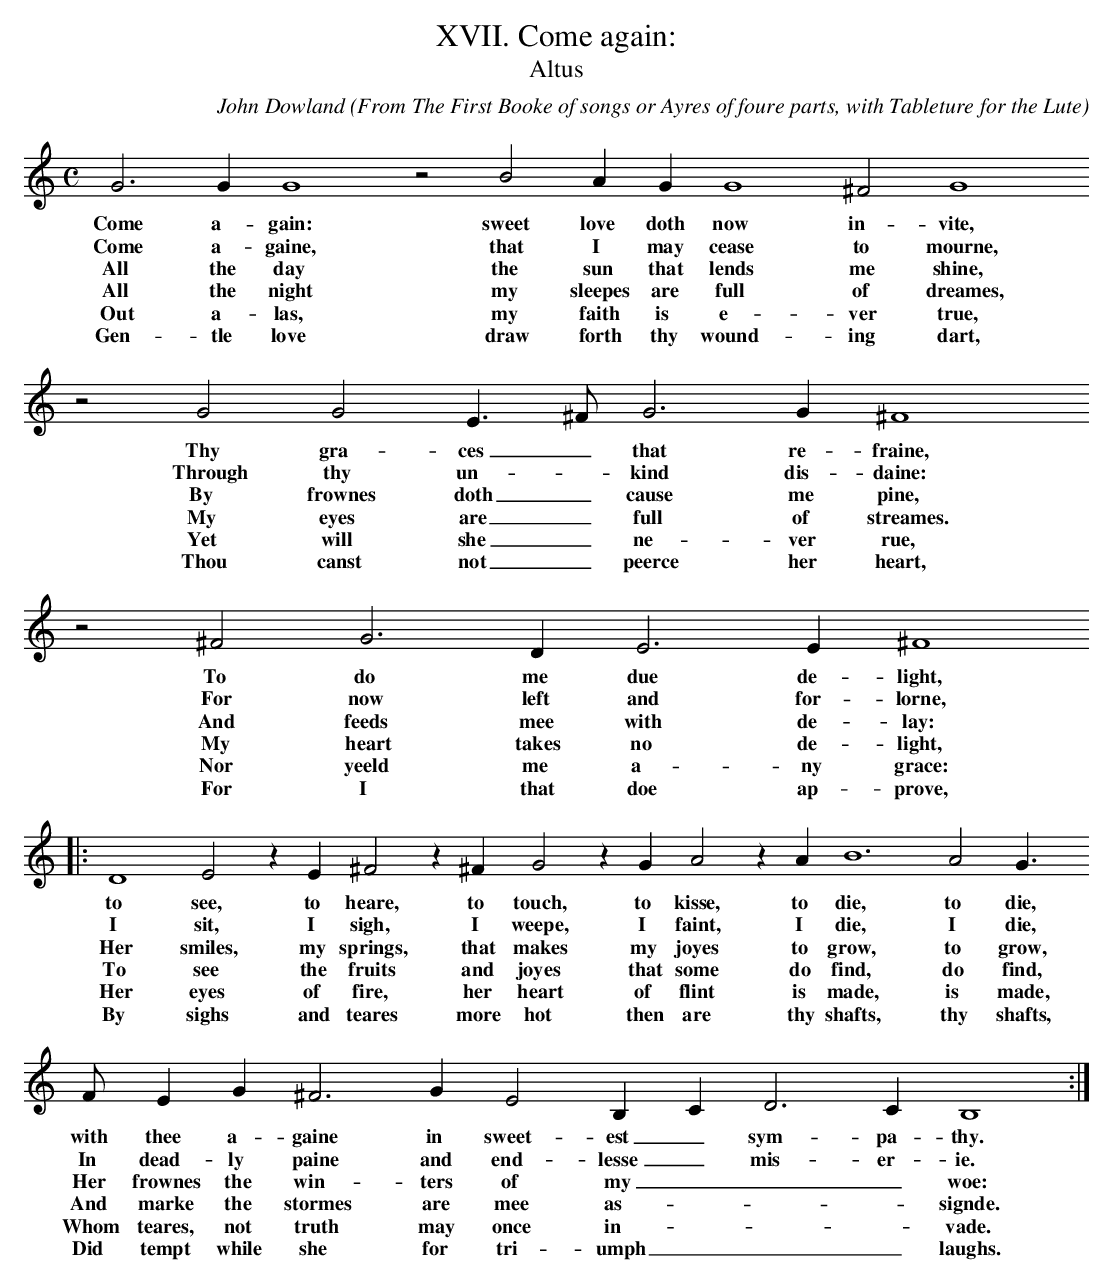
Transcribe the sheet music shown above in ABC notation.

X:1
T:XVII. Come again:
T:Altus
C: John Dowland
O: From The First Booke of songs or Ayres of foure parts, with Tableture for the Lute
L:1/4
M:C
K:Gmix
G3 G G4 z2 B2 A G G4 ^F2 G4
w:Come a- gain: sweet love doth now in- vite,
w:Come a- gaine, that I may cease to mourne,
w:All the day the sun that lends me shine,
w:All the night my sleepes are full of dreames,
w:Out a- las, my faith is e- ver true,
w:Gen- tle love draw forth thy wound- ing dart,
z2 G2 G2 E > ^F G3 G ^F4
w:Thy gra- ces _ that re- fraine,
w:Through thy un- * kind dis- daine:
w:By frownes doth _ cause me pine,
w:My eyes are _ full of streames.
w:Yet will she _ ne- ver rue,
w:Thou canst not _ peerce her heart,
z2 ^F2 G3 D E3 E ^F4
w:To do me due de- light,
w:For now left and for- lorne,
w:And feeds mee with de- lay:
w:My heart takes no de- light,
w:Nor yeeld me a- ny grace:
w:For I that doe ap- prove,
|:D4 E2 z E ^F2 z ^F G2 z G A2 z A B6 A2 G3/2
w:to see, to heare, to touch, to kisse, to die, to die,
w:I sit, I sigh, I weepe, I faint, I die, I die,
w:Her smiles, my springs, that makes my joyes to grow, to grow,
w:To see the fruits and joyes that some do find, do find,
w:Her eyes of fire, her heart of flint is made, is made,
w:By sighs and teares more hot then are thy shafts, thy shafts,
F/ E G ^F3 G E2 B, C D3 C B,4 :|
w:with thee a- gaine in sweet- est _ sym- pa- thy.
w:In dead- ly paine and end- lesse _ mis- er- ie.
w:Her frownes the win- ters  of my _ _ _  woe:
w:And marke the stormes are  mee as- * _ _ signde.
w:Whom teares, not truth may  once in- * _ _  vade.
w:Did tempt while she for  tri- umph _ _ _  laughs.
